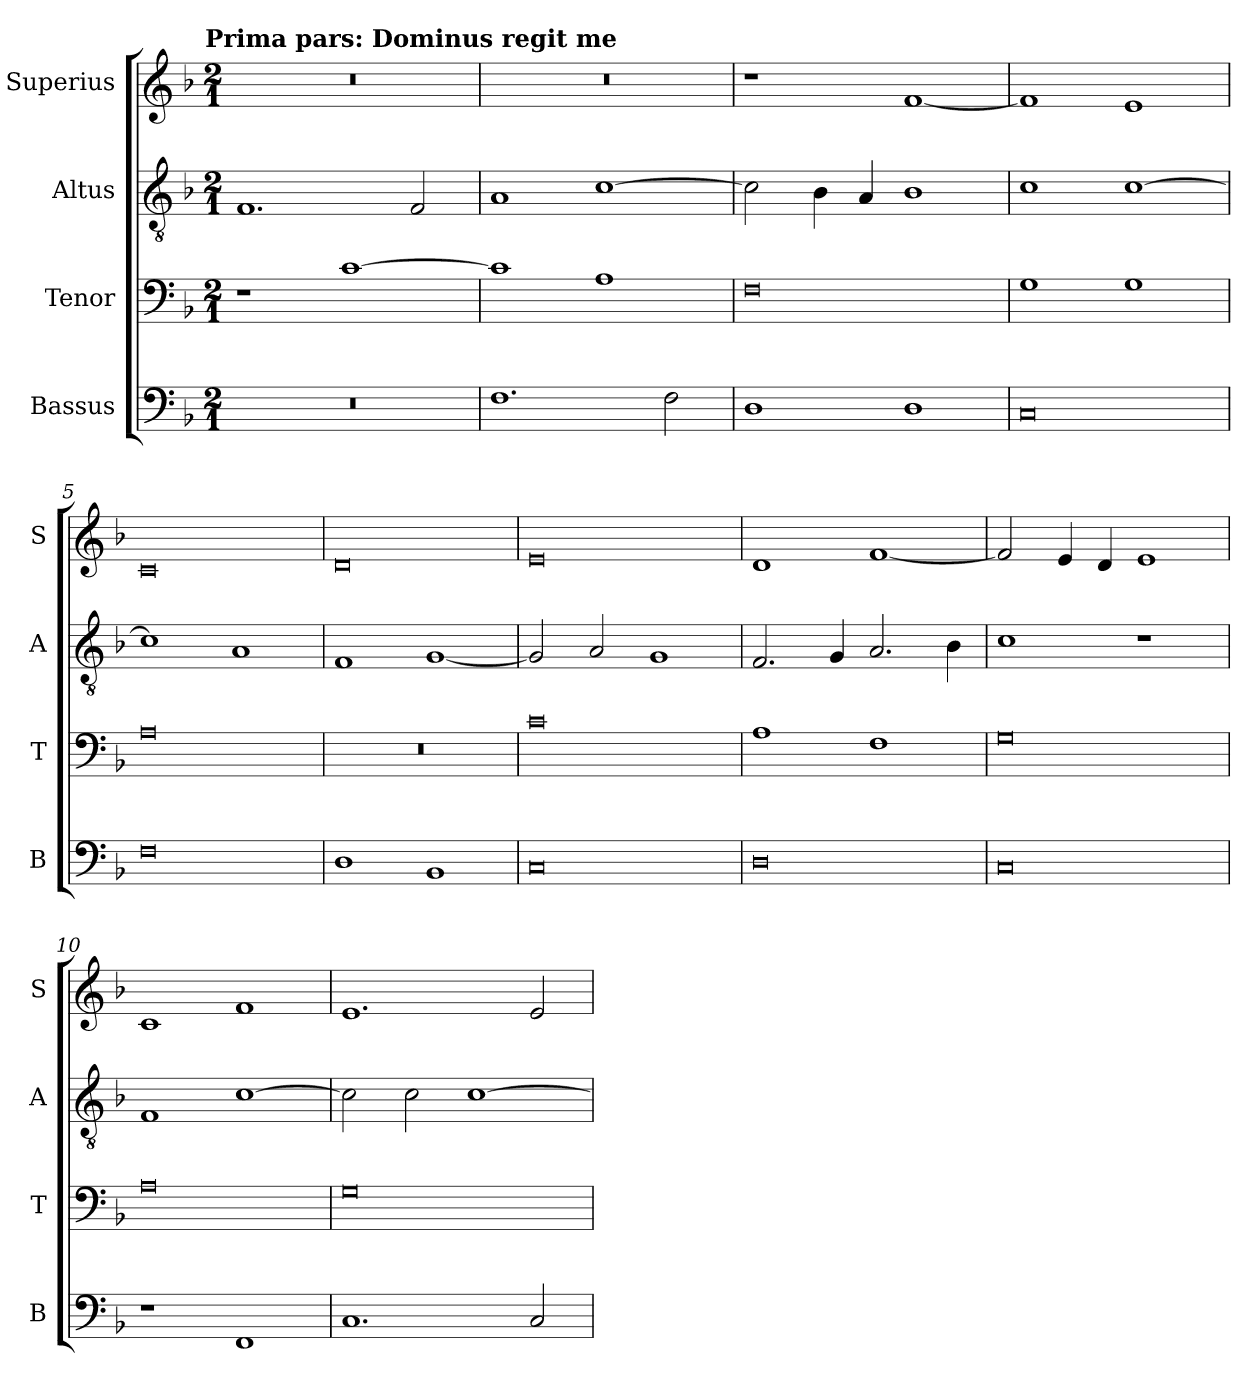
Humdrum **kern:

**kern	**kern	**kern	**kern
*part4	*part3	*part2	*part1
*staff4	*staff3	*staff2	*staff1
*I"Bassus	*I"Tenor	*I"Altus	*I"Superius
*I'B	*I'T	*I'A	*I'S
*clefF4	*clefF4	*clefGv2	*clefG2
*k[b-]	*k[b-]	*k[b-]	*k[b-]
*F:	*F:	*F:	*F:
!!LO:TX:omd:t=Prima pars&colon; Dominus regit me
*M2/1	*M2/1	*M2/1	*M2/1
=1	=1	=1	=1
0r	1r	1.F	0r
.	[1c	.	.
.	.	2F	.
=2	=2	=2	=2
1.F	1c]	1A	0r
.	1A	[1c	.
2F	.	.	.
=3	=3	=3	=3
1D	0F	2c]	1r
.	.	4B-	.
.	.	4A	.
1D	.	1B-	[1f
=4	=4	=4	=4
0C	1G	1c	1f]
.	1G	[1c	1e
=5	=5	=5	=5
0F	0A	1c]	0c
.	.	1A	.
=6	=6	=6	=6
1D	0r	1F	0d
1BB-	.	[1G	.
=7	=7	=7	=7
0C	0c	2G]	0e
.	.	2A	.
.	.	1G	.
=8	=8	=8	=8
0D	1A	2.F	1d
.	.	4G	.
.	1F	2.A	[1f
.	.	4B-	.
=9	=9	=9	=9
0C	0G	1c	2f]
.	.	.	4e
.	.	.	4d
.	.	1r	1e
=10	=10	=10	=10
1r	0A	1F	1c
1FF	.	[1c	1f
=11	=11	=11	=11
1.C	0G	2c]	1.e
.	.	2c	.
.	.	[1c	.
2C	.	.	2e
=	=	=	=
*-	*-	*-	*-
